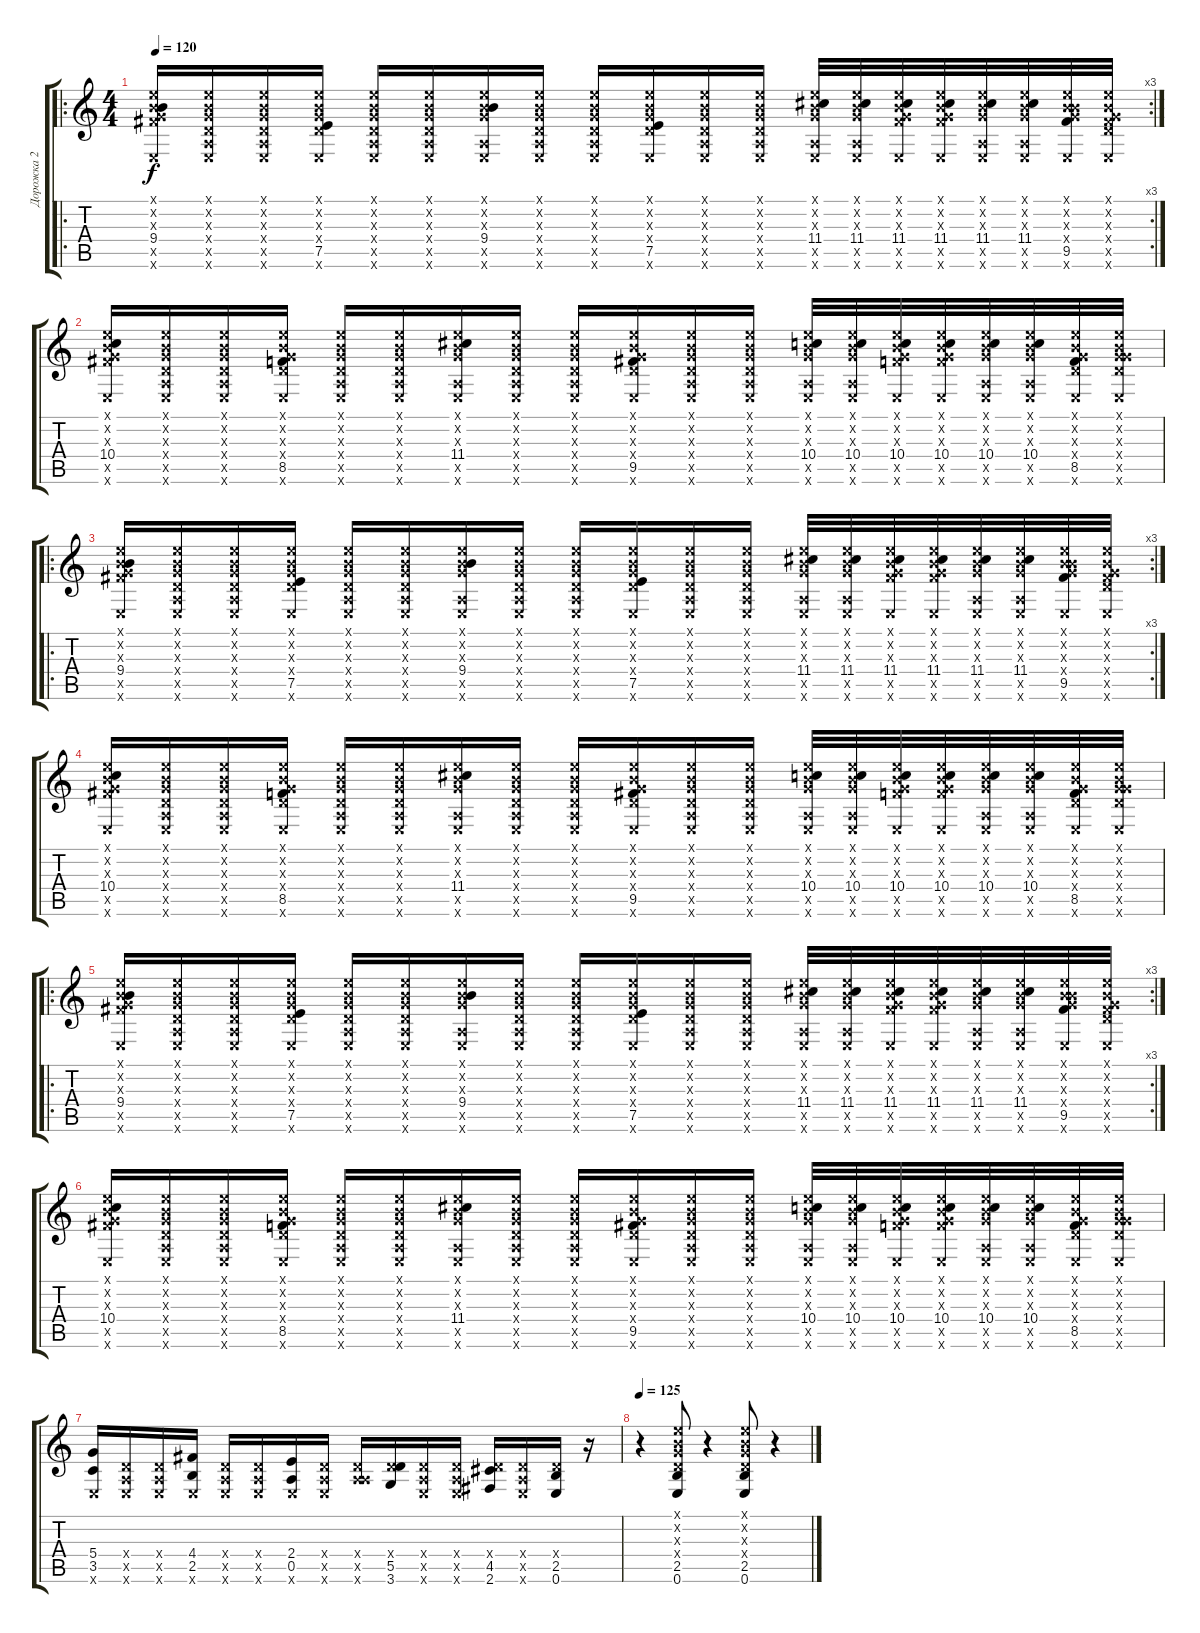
\track ("Дорожка 2" "Дорожка 2") {instrument acousticguitarsteel}
\staff {score tabs}
\tuning (E4 B3 G3 D3 A2 E2) {hide}
\ro
\rc 3
\ts (4 4)
\tempo 120
\clef g2
\ks c
(0.1{x} 0.2{x} 0.3{x} 9.4 9.5{x} 0.6{x}).16{dy f} (0.1{x} 0.2{x} 0.3{x} 0.4{x} 0.5{x} 0.6{x}).16 (0.1{x} 0.2{x} 0.3{x} 0.4{x} 0.5{x} 0.6{x}).16 (0.1{x} 0.2{x} 0.3{x} 0.4{x} 7.5 0.6{x}).16 (0.1{x} 0.2{x} 0.3{x} 0.4{x} 0.5{x} 0.6{x}).16 (0.1{x} 0.2{x} 0.3{x} 0.4{x} 0.5{x} 0.6{x}).16 (0.1{x} 0.2{x} 0.3{x} 9.4 0.5{x} 0.6{x}).16 (0.1{x} 0.2{x} 0.3{x} 0.4{x} 0.5{x} 0.6{x}).16 (0.1{x} 0.2{x} 0.3{x} 0.4{x} 0.5{x} 0.6{x}).16 (0.1{x} 0.2{x} 0.3{x} 0.4{x} 7.5 0.6{x}).16 (0.1{x} 0.2{x} 0.3{x} 0.4{x} 0.5{x} 0.6{x}).16 (0.1{x} 0.2{x} 0.3{x} 0.4{x} 0.5{x} 0.6{x}).16 (0.1{x} 0.2{x} 0.3{x} 11.4 0.5{x} 0.6{x}).32 (0.1{x} 0.2{x} 0.3{x} 11.4 0.5{x} 0.6{x}).32 (0.1{x} 0.2{x} 0.3{x} 11.4 9.5{x} 0.6{x}).32 (0.1{x} 0.2{x} 0.3{x} 11.4 9.5{x} 0.6{x}).32 (0.1{x} 0.2{x} 0.3{x} 11.4 0.5{x} 0.6{x}).32 (0.1{x} 0.2{x} 0.3{x} 11.4 0.5{x} 0.6{x}).32 (0.1{x} 0.2{x} 0.3{x} 9.4{x} 9.5 0.6{x}).32 (0.1{x} 0.2{x} 0.3{x} 0.4{x} 9.5{x} 0.6{x}).32 |
(0.1{x} 0.2{x} 0.3{x} 10.4 9.5{x} 0.6{x}).16 (0.1{x} 0.2{x} 0.3{x} 0.4{x} 0.5{x} 0.6{x}).16 (0.1{x} 0.2{x} 0.3{x} 0.4{x} 0.5{x} 0.6{x}).16 (0.1{x} 0.2{x} 0.3{x} 0.4{x} 8.5 0.6{x}).16 (0.1{x} 0.2{x} 0.3{x} 0.4{x} 0.5{x} 0.6{x}).16 (0.1{x} 0.2{x} 0.3{x} 0.4{x} 0.5{x} 0.6{x}).16 (0.1{x} 0.2{x} 0.3{x} 11.4 0.5{x} 0.6{x}).16 (0.1{x} 0.2{x} 0.3{x} 0.4{x} 0.5{x} 0.6{x}).16 (0.1{x} 0.2{x} 0.3{x} 0.4{x} 0.5{x} 0.6{x}).16 (0.1{x} 0.2{x} 0.3{x} 0.4{x} 9.5 0.6{x}).16 (0.1{x} 0.2{x} 0.3{x} 0.4{x} 0.5{x} 0.6{x}).16 (0.1{x} 0.2{x} 0.3{x} 0.4{x} 0.5{x} 0.6{x}).16 (0.1{x} 0.2{x} 0.3{x} 10.4 0.5{x} 0.6{x}).32 (0.1{x} 0.2{x} 0.3{x} 10.4 0.5{x} 0.6{x}).32 (0.1{x} 0.2{x} 0.3{x} 10.4 8.5{x} 0.6{x}).32 (0.1{x} 0.2{x} 0.3{x} 10.4 8.5{x} 0.6{x}).32 (0.1{x} 0.2{x} 0.3{x} 10.4 0.5{x} 0.6{x}).32 (0.1{x} 0.2{x} 0.3{x} 10.4 0.5{x} 0.6{x}).32 (0.1{x} 0.2{x} 0.3{x} 0.4{x} 8.5 0.6{x}).32 (0.1{x} 0.2{x} 0.3{x} 0.4{x} 10.5{x} 0.6{x}).32 |
\ro
\rc 3
(0.1{x} 0.2{x} 0.3{x} 9.4 9.5{x} 0.6{x}).16 (0.1{x} 0.2{x} 0.3{x} 0.4{x} 0.5{x} 0.6{x}).16 (0.1{x} 0.2{x} 0.3{x} 0.4{x} 0.5{x} 0.6{x}).16 (0.1{x} 0.2{x} 0.3{x} 0.4{x} 7.5 0.6{x}).16 (0.1{x} 0.2{x} 0.3{x} 0.4{x} 0.5{x} 0.6{x}).16 (0.1{x} 0.2{x} 0.3{x} 0.4{x} 0.5{x} 0.6{x}).16 (0.1{x} 0.2{x} 0.3{x} 9.4 0.5{x} 0.6{x}).16 (0.1{x} 0.2{x} 0.3{x} 0.4{x} 0.5{x} 0.6{x}).16 (0.1{x} 0.2{x} 0.3{x} 0.4{x} 0.5{x} 0.6{x}).16 (0.1{x} 0.2{x} 0.3{x} 0.4{x} 7.5 0.6{x}).16 (0.1{x} 0.2{x} 0.3{x} 0.4{x} 0.5{x} 0.6{x}).16 (0.1{x} 0.2{x} 0.3{x} 0.4{x} 0.5{x} 0.6{x}).16 (0.1{x} 0.2{x} 0.3{x} 11.4 0.5{x} 0.6{x}).32 (0.1{x} 0.2{x} 0.3{x} 11.4 0.5{x} 0.6{x}).32 (0.1{x} 0.2{x} 0.3{x} 11.4 9.5{x} 0.6{x}).32 (0.1{x} 0.2{x} 0.3{x} 11.4 9.5{x} 0.6{x}).32 (0.1{x} 0.2{x} 0.3{x} 11.4 0.5{x} 0.6{x}).32 (0.1{x} 0.2{x} 0.3{x} 11.4 0.5{x} 0.6{x}).32 (0.1{x} 0.2{x} 0.3{x} 9.4{x} 9.5 0.6{x}).32 (0.1{x} 0.2{x} 0.3{x} 0.4{x} 9.5{x} 0.6{x}).32 |
(0.1{x} 0.2{x} 0.3{x} 10.4 9.5{x} 0.6{x}).16 (0.1{x} 0.2{x} 0.3{x} 0.4{x} 0.5{x} 0.6{x}).16 (0.1{x} 0.2{x} 0.3{x} 0.4{x} 0.5{x} 0.6{x}).16 (0.1{x} 0.2{x} 0.3{x} 0.4{x} 8.5 0.6{x}).16 (0.1{x} 0.2{x} 0.3{x} 0.4{x} 0.5{x} 0.6{x}).16 (0.1{x} 0.2{x} 0.3{x} 0.4{x} 0.5{x} 0.6{x}).16 (0.1{x} 0.2{x} 0.3{x} 11.4 0.5{x} 0.6{x}).16 (0.1{x} 0.2{x} 0.3{x} 0.4{x} 0.5{x} 0.6{x}).16 (0.1{x} 0.2{x} 0.3{x} 0.4{x} 0.5{x} 0.6{x}).16 (0.1{x} 0.2{x} 0.3{x} 0.4{x} 9.5 0.6{x}).16 (0.1{x} 0.2{x} 0.3{x} 0.4{x} 0.5{x} 0.6{x}).16 (0.1{x} 0.2{x} 0.3{x} 0.4{x} 0.5{x} 0.6{x}).16 (0.1{x} 0.2{x} 0.3{x} 10.4 0.5{x} 0.6{x}).32 (0.1{x} 0.2{x} 0.3{x} 10.4 0.5{x} 0.6{x}).32 (0.1{x} 0.2{x} 0.3{x} 10.4 8.5{x} 0.6{x}).32 (0.1{x} 0.2{x} 0.3{x} 10.4 8.5{x} 0.6{x}).32 (0.1{x} 0.2{x} 0.3{x} 10.4 0.5{x} 0.6{x}).32 (0.1{x} 0.2{x} 0.3{x} 10.4 0.5{x} 0.6{x}).32 (0.1{x} 0.2{x} 0.3{x} 0.4{x} 8.5 0.6{x}).32 (0.1{x} 0.2{x} 0.3{x} 0.4{x} 10.5{x} 0.6{x}).32 |
\ro
\rc 3
(0.1{x} 0.2{x} 0.3{x} 9.4 9.5{x} 0.6{x}).16 (0.1{x} 0.2{x} 0.3{x} 0.4{x} 0.5{x} 0.6{x}).16 (0.1{x} 0.2{x} 0.3{x} 0.4{x} 0.5{x} 0.6{x}).16 (0.1{x} 0.2{x} 0.3{x} 0.4{x} 7.5 0.6{x}).16 (0.1{x} 0.2{x} 0.3{x} 0.4{x} 0.5{x} 0.6{x}).16 (0.1{x} 0.2{x} 0.3{x} 0.4{x} 0.5{x} 0.6{x}).16 (0.1{x} 0.2{x} 0.3{x} 9.4 0.5{x} 0.6{x}).16 (0.1{x} 0.2{x} 0.3{x} 0.4{x} 0.5{x} 0.6{x}).16 (0.1{x} 0.2{x} 0.3{x} 0.4{x} 0.5{x} 0.6{x}).16 (0.1{x} 0.2{x} 0.3{x} 0.4{x} 7.5 0.6{x}).16 (0.1{x} 0.2{x} 0.3{x} 0.4{x} 0.5{x} 0.6{x}).16 (0.1{x} 0.2{x} 0.3{x} 0.4{x} 0.5{x} 0.6{x}).16 (0.1{x} 0.2{x} 0.3{x} 11.4 0.5{x} 0.6{x}).32 (0.1{x} 0.2{x} 0.3{x} 11.4 0.5{x} 0.6{x}).32 (0.1{x} 0.2{x} 0.3{x} 11.4 9.5{x} 0.6{x}).32 (0.1{x} 0.2{x} 0.3{x} 11.4 9.5{x} 0.6{x}).32 (0.1{x} 0.2{x} 0.3{x} 11.4 0.5{x} 0.6{x}).32 (0.1{x} 0.2{x} 0.3{x} 11.4 0.5{x} 0.6{x}).32 (0.1{x} 0.2{x} 0.3{x} 9.4{x} 9.5 0.6{x}).32 (0.1{x} 0.2{x} 0.3{x} 0.4{x} 9.5{x} 0.6{x}).32 |
(0.1{x} 0.2{x} 0.3{x} 10.4 9.5{x} 0.6{x}).16 (0.1{x} 0.2{x} 0.3{x} 0.4{x} 0.5{x} 0.6{x}).16 (0.1{x} 0.2{x} 0.3{x} 0.4{x} 0.5{x} 0.6{x}).16 (0.1{x} 0.2{x} 0.3{x} 0.4{x} 8.5 0.6{x}).16 (0.1{x} 0.2{x} 0.3{x} 0.4{x} 0.5{x} 0.6{x}).16 (0.1{x} 0.2{x} 0.3{x} 0.4{x} 0.5{x} 0.6{x}).16 (0.1{x} 0.2{x} 0.3{x} 11.4 0.5{x} 0.6{x}).16 (0.1{x} 0.2{x} 0.3{x} 0.4{x} 0.5{x} 0.6{x}).16 (0.1{x} 0.2{x} 0.3{x} 0.4{x} 0.5{x} 0.6{x}).16 (0.1{x} 0.2{x} 0.3{x} 0.4{x} 9.5 0.6{x}).16 (0.1{x} 0.2{x} 0.3{x} 0.4{x} 0.5{x} 0.6{x}).16 (0.1{x} 0.2{x} 0.3{x} 0.4{x} 0.5{x} 0.6{x}).16 (0.1{x} 0.2{x} 0.3{x} 10.4 0.5{x} 0.6{x}).32 (0.1{x} 0.2{x} 0.3{x} 10.4 0.5{x} 0.6{x}).32 (0.1{x} 0.2{x} 0.3{x} 10.4 8.5{x} 0.6{x}).32 (0.1{x} 0.2{x} 0.3{x} 10.4 8.5{x} 0.6{x}).32 (0.1{x} 0.2{x} 0.3{x} 10.4 0.5{x} 0.6{x}).32 (0.1{x} 0.2{x} 0.3{x} 10.4 0.5{x} 0.6{x}).32 (0.1{x} 0.2{x} 0.3{x} 0.4{x} 8.5 0.6{x}).32 (0.1{x} 0.2{x} 0.3{x} 0.4{x} 10.5{x} 0.6{x}).32 |
(5.4 3.5 0.6{x}).16 (0.4{x} 0.5{x} 0.6{x}).16 (0.4{x} 0.5{x} 0.6{x}).16 (4.4 2.5 0.6{x}).16 (0.4{x} 0.5{x} 0.6{x}).16 (0.4{x} 0.5{x} 0.6{x}).16 (2.4 0.5 0.6{x}).16 (0.4{x} 0.5{x} 0.6{x}).16 (0.4{x} 0.5{x} 5.6{x}).16 (0.4{x} 5.5 3.6).16 (0.4{x} 0.5{x} 0.6{x}).16 (0.4{x} 0.5{x} 0.6{x}).16 (0.4{x} 4.5 2.6).16 (0.4{x} 0.5{x} 0.6{x}).16 (0.4{x} 2.5 0.6).16 r.16 |
\tempo 125
r.4 (0.1{x} 0.2{x} 0.3{x} 0.4{x} 2.5 0.6).8 r.4 (0.1{x} 0.2{x} 0.3{x} 0.4{x} 2.5 0.6).8 r.4
